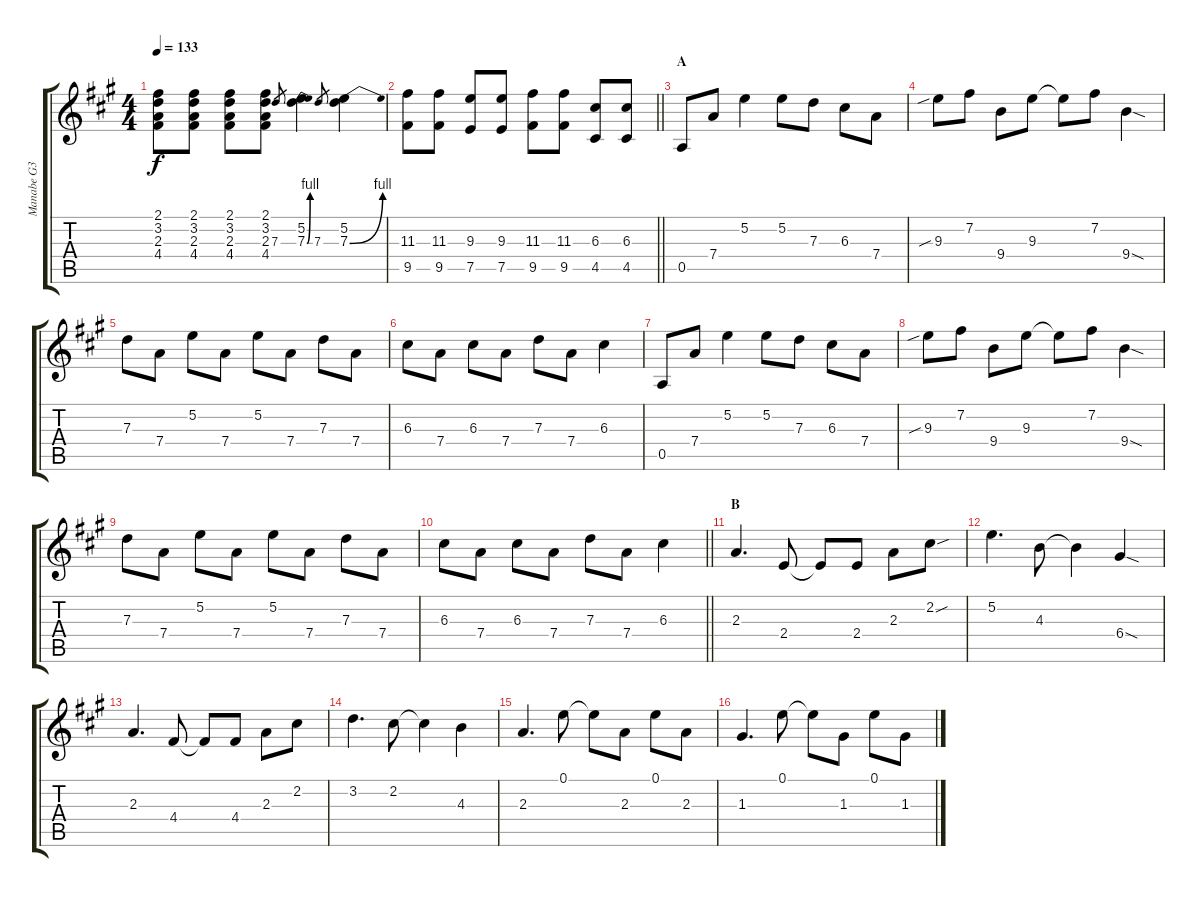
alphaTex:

\track ("Manabe G3" "Manabe G3") {instrument overdrivenguitar}
\staff {score tabs}
\tuning (E4 B3 G3 D3 A2 E2) {hide}
\ts (4 4)
\tempo 133
\clef g2
\ks a
(2.1 3.2 2.3 4.4).8{dy f} (2.1 3.2 2.3 4.4).8 (2.1 3.2 2.3 4.4).8 (2.1 3.2 2.3 4.4).8 7.3.8{gr} (5.2 7.3{be (bend 0 0 60 4)}).4 7.3.8{gr} (5.2 7.3{be (bend 0 0 60 4)}).4 |
\barLineRight lightlight
(11.3 9.5).8 (11.3 9.5).8 (9.3 7.5).8 (9.3 7.5).8 (11.3 9.5).8 (11.3 9.5).8 (6.3 4.5).8 (6.3 4.5).8 |
\section ("" "A")
0.5.8{volume 7} 7.4.8 5.2.4 5.2.8 7.3.8 6.3.8 7.4.8 |
9.3{sib}.8 7.2.8 9.4.8 9.3.8 9.3{t}.8 7.2.8 9.4{sod}.4 |
7.3.8 7.4.8 5.2.8 7.4.8 5.2.8 7.4.8 7.3.8 7.4.8 |
6.3.8 7.4.8 6.3.8 7.4.8 7.3.8 7.4.8 6.3.4 |
0.5.8 7.4.8 5.2.4 5.2.8 7.3.8 6.3.8 7.4.8 |
9.3{sib}.8 7.2.8 9.4.8 9.3.8 9.3{t}.8 7.2.8 9.4{sod}.4 |
7.3.8 7.4.8 5.2.8 7.4.8 5.2.8 7.4.8 7.3.8 7.4.8 |
\barLineRight lightlight
6.3.8 7.4.8 6.3.8 7.4.8 7.3.8 7.4.8 6.3.4 |
\section ("" "B")
2.3.4{d} 2.4.8 2.4{t}.8 2.4.8 2.3.8 2.2{sou}.8 |
5.2.4{d} 4.3.8 4.3{t}.4 6.4{sod}.4 |
2.3.4{d} 4.4.8 4.4{t}.8 4.4.8 2.3.8 2.2.8 |
3.2.4{d} 2.2.8 2.2{t}.4 4.3.4 |
2.3.4{d} 0.1.8 0.1{t}.8 2.3.8 0.1.8 2.3.8 |
1.3.4{d} 0.1.8 0.1{t}.8 1.3.8 0.1.8 1.3.8
